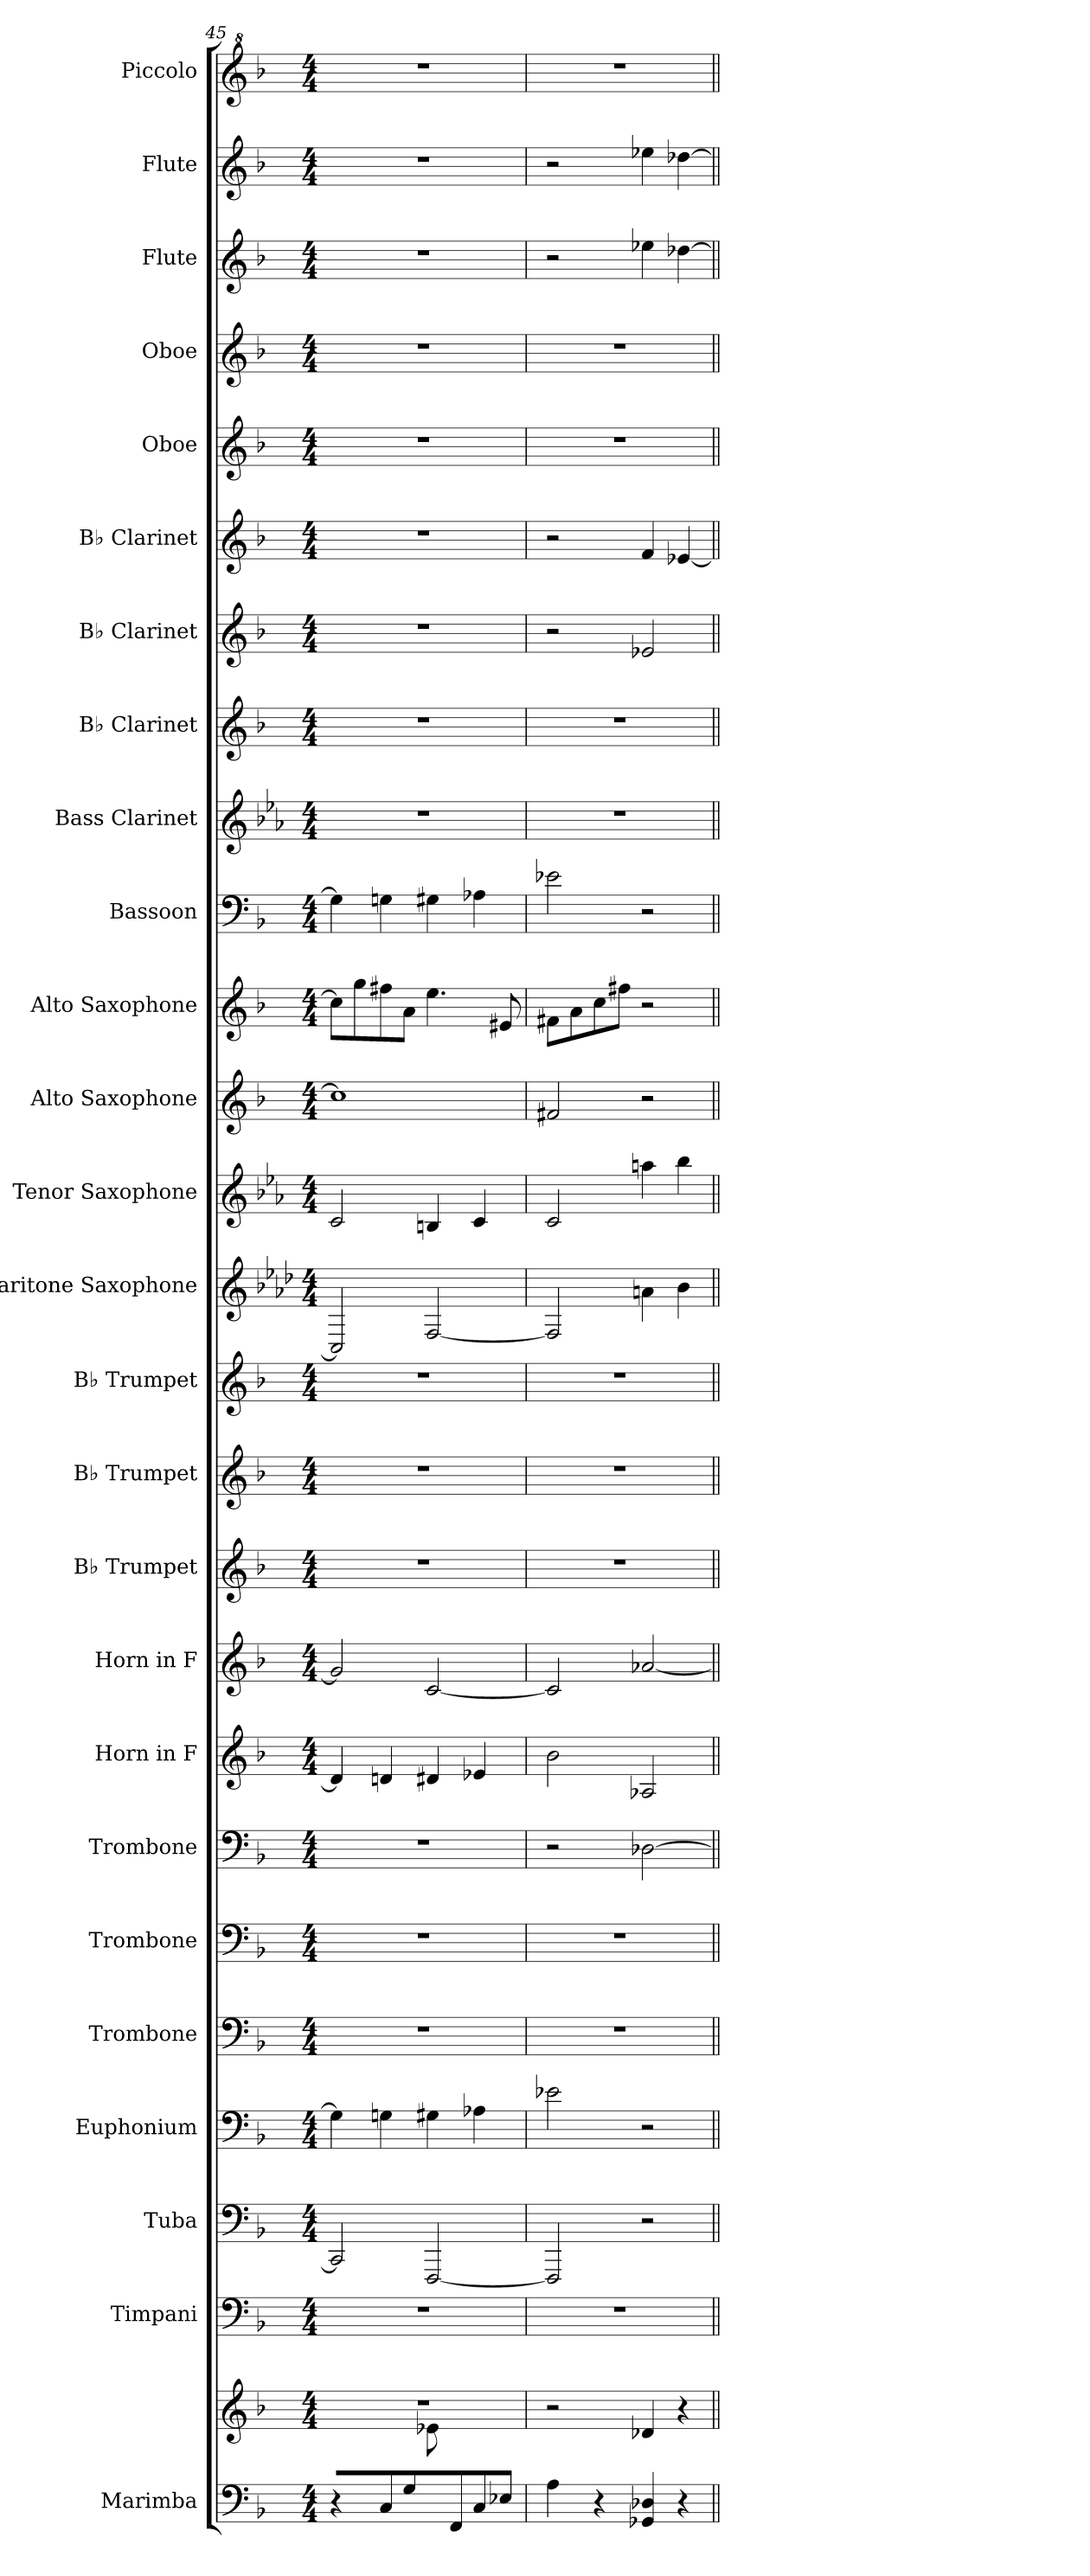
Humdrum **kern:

**kern	**kern	**kern	**kern	**kern	**kern	**kern	**kern	**kern	**kern	**kern	**kern	**kern	**kern	**kern	**kern	**kern	**kern	**kern	**kern	**kern	**kern	**kern	**kern	**kern	**kern	**kern
*part26	*part26	*part25	*part24	*part23	*part22	*part21	*part20	*part19	*part18	*part17	*part16	*part15	*part14	*part13	*part12	*part11	*part10	*part9	*part8	*part7	*part6	*part5	*part4	*part3	*part2	*part1
*staff27	*staff26	*staff25	*staff24	*staff23	*staff22	*staff21	*staff20	*staff19	*staff18	*staff17	*staff16	*staff15	*staff14	*staff13	*staff12	*staff11	*staff10	*staff9	*staff8	*staff7	*staff6	*staff5	*staff4	*staff3	*staff2	*staff1
*I"Marimba	*	*I"Timpani	*I"Tuba	*I"Euphonium	*I"Trombone	*I"Trombone	*I"Trombone	*I"Horn in F	*I"Horn in F	*I"B♭ Trumpet	*I"B♭ Trumpet	*I"B♭ Trumpet	*I"Baritone Saxophone	*I"Tenor Saxophone	*I"Alto Saxophone	*I"Alto Saxophone	*I"Bassoon	*I"Bass Clarinet	*I"B♭ Clarinet	*I"B♭ Clarinet	*I"B♭ Clarinet	*I"Oboe	*I"Oboe	*I"Flute	*I"Flute	*I"Piccolo
*I'Mrm.	*	*I'Timp.	*I'Tba.	*I'Euph.	*I'Tbn.	*I'Tbn.	*I'Tbn.	*	*	*I'B♭ Tpt.	*I'B♭ Tpt.	*I'B♭ Tpt.	*I'Bar. Sax.	*I'T. Sax.	*I'A. Sax.	*I'A. Sax.	*I'Bsn.	*I'B. Cl.	*I'B♭ Cl.	*I'B♭ Cl.	*I'B♭ Cl.	*I'Ob.	*I'Ob.	*I'Fl.	*I'Fl.	*I'Picc.
*clefF4	*clefG2	*clefF4	*clefF4	*clefF4	*clefF4	*clefF4	*clefF4	*clefG2	*clefG2	*clefG2	*clefG2	*clefG2	*clefG2	*clefG2	*clefG2	*clefG2	*clefF4	*clefG2	*clefG2	*clefG2	*clefG2	*clefG2	*clefG2	*clefG2	*clefG2	*clefG^2
*	*	*	*	*	*	*	*	*ITrd4c7	*ITrd4c7	*ITrd1c2	*ITrd1c2	*ITrd1c2	*ITrd12c21	*ITrd8c14	*ITrd5c9	*ITrd5c9	*	*ITrd8c14	*ITrd1c2	*ITrd1c2	*ITrd1c2	*	*	*	*	*ITrd-7c-12
*k[b-]	*k[b-]	*k[b-]	*k[b-]	*k[b-]	*k[b-]	*k[b-]	*k[b-]	*k[b-e-]	*k[b-e-]	*k[b-e-a-]	*k[b-e-a-]	*k[b-e-a-]	*k[b-e-a-d-]	*k[b-e-a-]	*k[b-e-a-d-]	*k[b-e-a-d-]	*k[b-]	*k[b-e-a-]	*k[b-e-a-]	*k[b-e-a-]	*k[b-e-a-]	*k[b-]	*k[b-]	*k[b-]	*k[b-]	*k[b-]
*M4/4	*M4/4	*M4/4	*M4/4	*M4/4	*M4/4	*M4/4	*M4/4	*M4/4	*M4/4	*M4/4	*M4/4	*M4/4	*M4/4	*M4/4	*M4/4	*M4/4	*M4/4	*M4/4	*M4/4	*M4/4	*M4/4	*M4/4	*M4/4	*M4/4	*M4/4	*M4/4
=45	=45	=45	=45	=45	=45	=45	=45	=45	=45	=45	=45	=45	=45	=45	=45	=45	=45	=45	=45	=45	=45	=45	=45	=45	=45	=45
*	*^	*	*	*	*	*	*	*	*	*	*	*	*	*	*	*	*	*	*	*	*	*	*	*	*	*
4r	1r	2ryy	1r	2CC/]	4G-\]	1r	1r	1r	4G-/]	2c/]	1r	1r	1r	2CC/]	2C/	1e-]	8e-\L]	4G-\]	1r	1r	1r	1r	1r	1r	1r	1r	1r
.	.	.	.	.	.	.	.	.	.	.	.	.	.	.	.	.	8b-\	.	.	.	.	.	.	.	.	.	.
8C\L	.	.	.	.	4Gn\	.	.	.	4Gn/	.	.	.	.	.	.	.	8an\	4Gn\	.	.	.	.	.	.	.	.	.
8G\J	.	.	.	.	.	.	.	.	.	.	.	.	.	.	.	.	8c\J	.	.	.	.	.	.	.	.	.	.
8ryy	.	8e-X\L	.	[2FFF/	4G#X\	.	.	.	4G#X/	[2F/	.	.	.	[2FF/	4BBn/	.	4.g\	4G#X\	.	.	.	.	.	.	.	.	.
8FF/	.	4.ryy	.	.	.	.	.	.	.	.	.	.	.	.	.	.	.	.	.	.	.	.	.	.	.	.	.
8C/	.	.	.	.	4A-X\	.	.	.	4A-X/	.	.	.	.	.	4C/	.	.	4A-X\	.	.	.	.	.	.	.	.	.
8E-X/J	.	.	.	.	.	.	.	.	.	.	.	.	.	.	.	.	8G#X/	.	.	.	.	.	.	.	.	.	.
*	*v	*v	*	*	*	*	*	*	*	*	*	*	*	*	*	*	*	*	*	*	*	*	*	*	*	*	*
=46	=46	=46	=46	=46	=46	=46	=46	=46	=46	=46	=46	=46	=46	=46	=46	=46	=46	=46	=46	=46	=46	=46	=46	=46	=46	=46
4A\	2r	1r	2FFF/]	2e-X\	1r	1r	2r	2e-\	2F/]	1r	1r	1r	2FF/]	2C/	2An/	8An\L	2e-X\	1r	1r	2r	2r	1r	1r	2r	2r	1r
.	.	.	.	.	.	.	.	.	.	.	.	.	.	.	.	8c\	.	.	.	.	.	.	.	.	.	.
4r	.	.	.	.	.	.	.	.	.	.	.	.	.	.	.	8e-\	.	.	.	.	.	.	.	.	.	.
.	.	.	.	.	.	.	.	.	.	.	.	.	.	.	.	8an\J	.	.	.	.	.	.	.	.	.	.
4GG-X/ 4D-X/	4d-X/	.	2r	2r	.	.	[2D-X\	2D-X/	[2d-X/	.	.	.	4An\	4an\	2r	2r	2r	.	.	2d-X/	4e-/	.	.	4ee-X\	4ee-X\	.
4r	4r	.	.	.	.	.	.	.	.	.	.	.	4B-\	4b-\	.	.	.	.	.	.	[4d-X/	.	.	[4dd-X\	[4dd-X\	.
=||	=||	=||	=||	=||	=||	=||	=||	=||	=||	=||	=||	=||	=||	=||	=||	=||	=||	=||	=||	=||	=||	=||	=||	=||	=||	=||
*-	*-	*-	*-	*-	*-	*-	*-	*-	*-	*-	*-	*-	*-	*-	*-	*-	*-	*-	*-	*-	*-	*-	*-	*-	*-	*-
